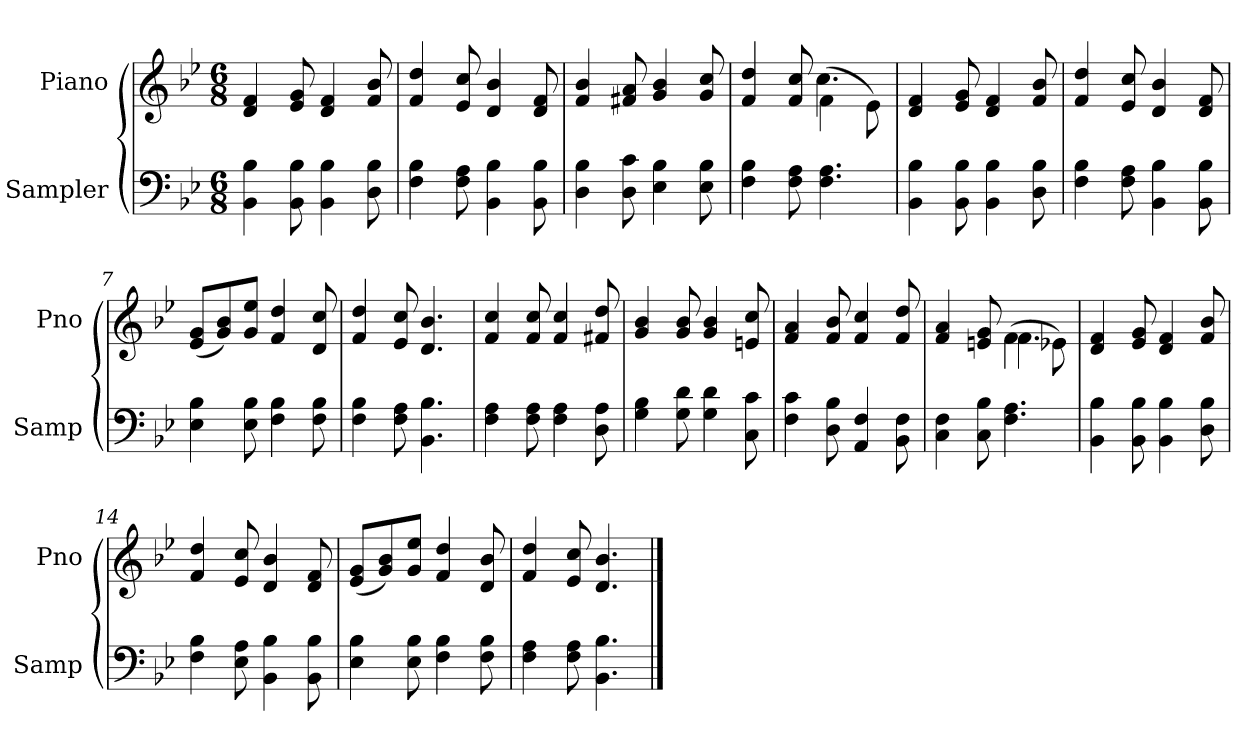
**kern	**kern
*part2	*part1
*staff2	*staff1
*I"Sampler	*I"Piano
*I'Samp	*I'Pno
*clefF4	*clefG2
*k[b-e-]	*k[b-e-]
*B-:	*B-:
*M6/8	*M6/8
=1	=1
4BB- 4B-	4d 4f
8BB- 8B-	8e- 8g
4BB- 4B-	4d 4f
8D 8B-	8f 8b-
=2	=2
4F 4B-	4f 4dd
8F 8A	8e- 8cc
4BB- 4B-	4d 4b-
8BB- 8B-	8d 8f
=3	=3
4D 4B-	4f 4b-
8D 8c	8f#X 8a
4E- 4B-	4g 4b-
8E- 8B-	8g 8cc
=4	=4
*	*^
4F 4B-	4f 4dd	4.ryy
8F 8A	8f 8cc	.
4.F 4.A	(4f\	4.cc
.	8e-\)	.
*	*v	*v
=5	=5
4BB- 4B-	4d 4f
8BB- 8B-	8e- 8g
4BB- 4B-	4d 4f
8D 8B-	8f 8b-
=6	=6
4F 4B-	4f 4dd
8F 8A	8e- 8cc
4BB- 4B-	4d 4b-
8BB- 8B-	8d 8f
=7	=7
4E- 4B-	(8e-/ 8g/L
.	8g/ 8b-/)
8E- 8B-	8g/ 8ee-/J
4F 4B-	4f 4dd
8F 8B-	8d 8cc
=8	=8
4F 4B-	4f 4dd
8F 8A	8e- 8cc
4.BB- 4.B-	4.d 4.b-
=9	=9
4F 4A	4f 4cc
8F 8A	8f 8cc
4F 4A	4f 4cc
8D 8A	8f#X 8dd
=10	=10
4G 4B-	4g 4b-
8G 8d	8g 8b-
4G 4d	4g 4b-
8C 8c	8en 8cc
=11	=11
4F 4c	4f 4a
8D 8B-	8f 8b-
4AA 4F	4f 4cc
8BB- 8F	8f 8dd
=12	=12
*	*^
4C 4F	4f 4a	4.ryy
8C 8B-	8en 8g	.
4.F 4.A	(4f\	4.f
.	8e-X\)	.
*	*v	*v
=13	=13
4BB- 4B-	4d 4f
8BB- 8B-	8e- 8g
4BB- 4B-	4d 4f
8D 8B-	8f 8b-
=14	=14
4F 4B-	4f 4dd
8E- 8A	8e- 8cc
4BB- 4B-	4d 4b-
8BB- 8B-	8d 8f
=15	=15
4E- 4B-	(8e-/ 8g/L
.	8g/ 8b-/)
8E- 8B-	8g/ 8ee-/J
4F 4B-	4f 4dd
8F 8B-	8d 8b-
=16	=16
4F 4A	4f 4dd
8F 8A	8e- 8cc
4.BB- 4.B-	4.d 4.b-
==	==
*-	*-
